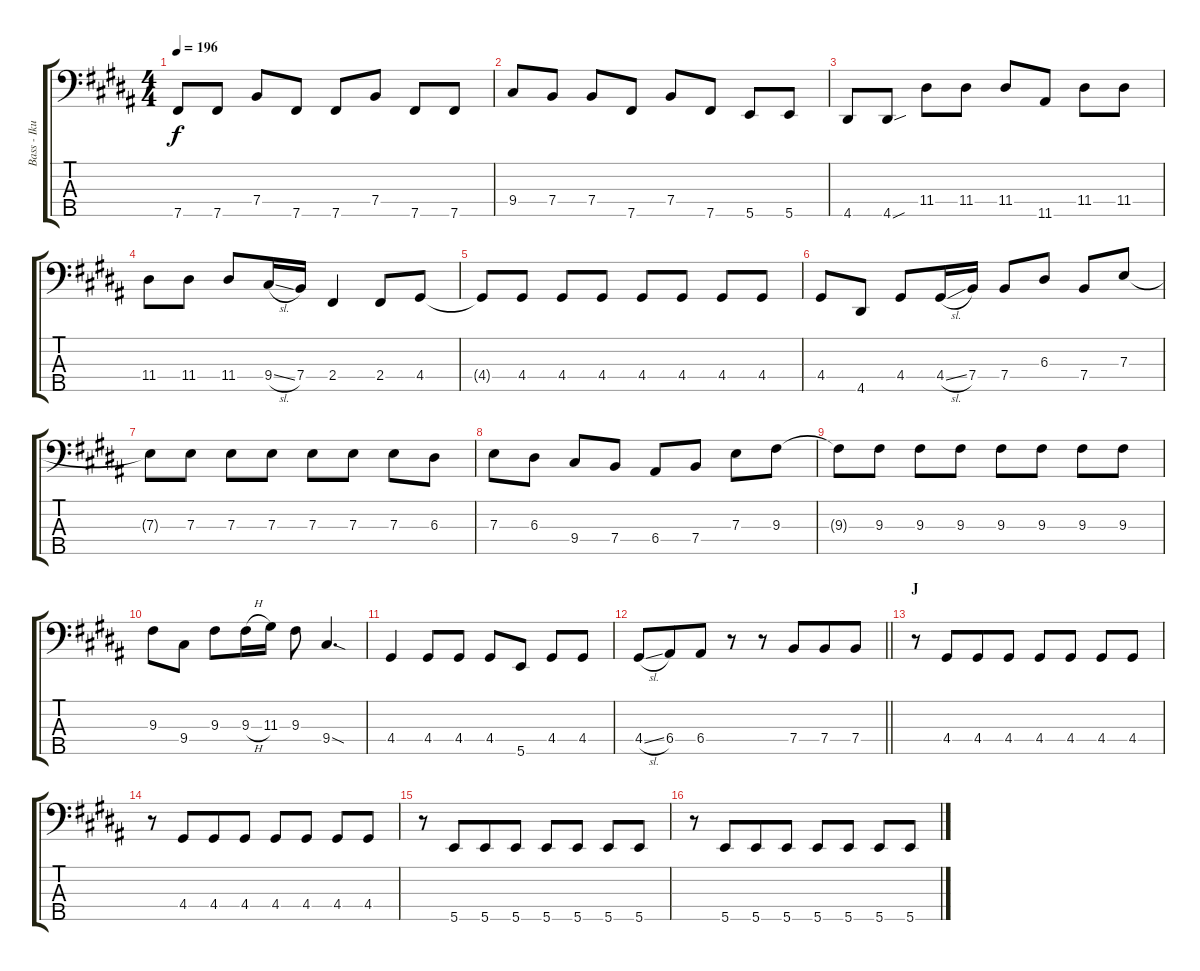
\track ("Bass - Ikuo" "Bass - Iku") {instrument electricbasspick}
\staff {score tabs}
\tuning (G2 D2 A1 E1 B0) {hide}
\ts (4 4)
\tempo 196
\clef f4
\ks b
7.5.8{dy f} 7.5.8 7.4.8 7.5.8 7.5.8 7.4.8 7.5.8 7.5.8 |
9.4.8 7.4.8 7.4.8 7.5.8 7.4.8 7.5.8 5.5.8 5.5.8 |
4.5.8 4.5{sou}.8 11.4.8 11.4.8 11.4.8 11.5.8 11.4.8 11.4.8 |
11.4.8 11.4.8 11.4.8 9.4{sl}.16 7.4.16 2.4.4 2.4.8 4.4.8 |
4.4{t}.8 4.4.8 4.4.8 4.4.8 4.4.8 4.4.8 4.4.8 4.4.8 |
4.4.8 4.5.8 4.4.8 4.4{sl}.16 7.4.16 7.4.8 6.3.8 7.4.8 7.3.8 |
7.3{t}.8 7.3.8 7.3.8 7.3.8 7.3.8 7.3.8 7.3.8 6.3.8 |
7.3.8 6.3.8 9.4.8 7.4.8 6.4.8 7.4.8 7.3.8 9.3.8 |
9.3{t}.8 9.3.8 9.3.8 9.3.8 9.3.8 9.3.8 9.3.8 9.3.8 |
9.3.8 9.4.8 9.3.8 9.3{h}.16 11.3.16 9.3.8 9.4{sod}.4{d} |
4.4.4 4.4.8 4.4.8 4.4.8 5.5.8 4.4.8 4.4.8 |
\barLineRight lightlight
4.4{sl}.8 6.4.8{beam merge} 6.4.8 r.8 r.8 7.4.8{beam merge} 7.4.8 7.4.8 |
\section ("" "J")
r.8 4.4.8{beam merge} 4.4.8 4.4.8 4.4.8 4.4.8 4.4.8 4.4.8 |
r.8 4.4.8{beam merge} 4.4.8 4.4.8 4.4.8 4.4.8 4.4.8 4.4.8 |
r.8 5.5.8{beam merge} 5.5.8 5.5.8 5.5.8 5.5.8 5.5.8 5.5.8 |
r.8 5.5.8{beam merge} 5.5.8 5.5.8 5.5.8 5.5.8 5.5.8 5.5.8
